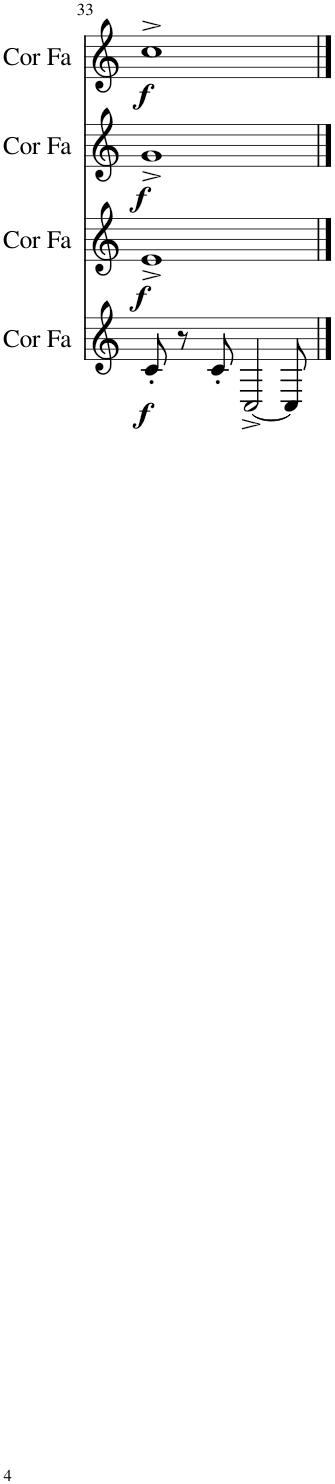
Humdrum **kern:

**kern	**dynam	**kern	**dynam	**kern	**dynam	**kern	**dynam
*part4	*part4	*part3	*part3	*part2	*part2	*part1	*part1
*staff4	*staff4	*staff3	*staff3	*staff2	*staff2	*staff1	*staff1
*I"Cor 4	*	*I"Cor 3	*	*I"Cor 2	*	*I"Cor 1	*
!!LO:PB:g=z
*clefG2	*	*clefG2	*	*clefG2	*	*clefG2	*
*Trd4c7	*	*Trd4c7	*	*Trd4c7	*	*Trd4c7	*
*k[]	*	*k[]	*	*k[]	*	*k[]	*
*M4/4	*	*M4/4	*	*M4/4	*	*M4/4	*
=33	=33	=33	=33	=33	=33	=33	=33
!	!LO:DY:b	!	!LO:DY:b	!	!LO:DY:b	!	!LO:DY:b
8c'/	f	1e^	f	1g^	f	1cc^	f
8r	.	.	.	.	.	.	.
8c'/	.	.	.	.	.	.	.
[2C^/	.	.	.	.	.	.	.
8C/]	.	.	.	.	.	.	.
==	==	==	==	==	==	==	==
*-	*-	*-	*-	*-	*-	*-	*-
